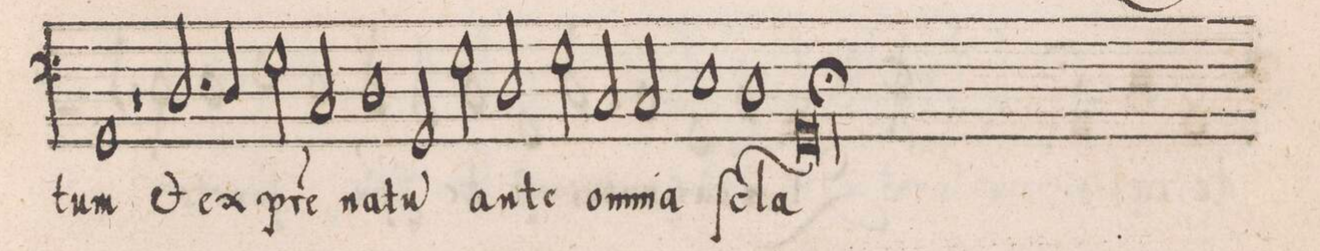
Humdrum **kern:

**kern	**text
*I"BASSVS	*
*clefF4	*
*k[]	*
*met(C|)	*
*M2/1	*
1GG/	-tum
1r	.
=23-	=23-
2.D/	e(t)
4D/	ex
2G\	p(at)-
2C/	-re
=24-	=24-
1D\	na-
2GG/	-tu(m)
2G\	an-
=25-	=25-
2D/	-te
2G\	om-
2C/	-ni-
2C/	-a
=26-	=26-
1E\	ſe-
1D\	-c(u)-
=27-	=27-
0GG/;	-la
=28-	=28-
*-	*-
